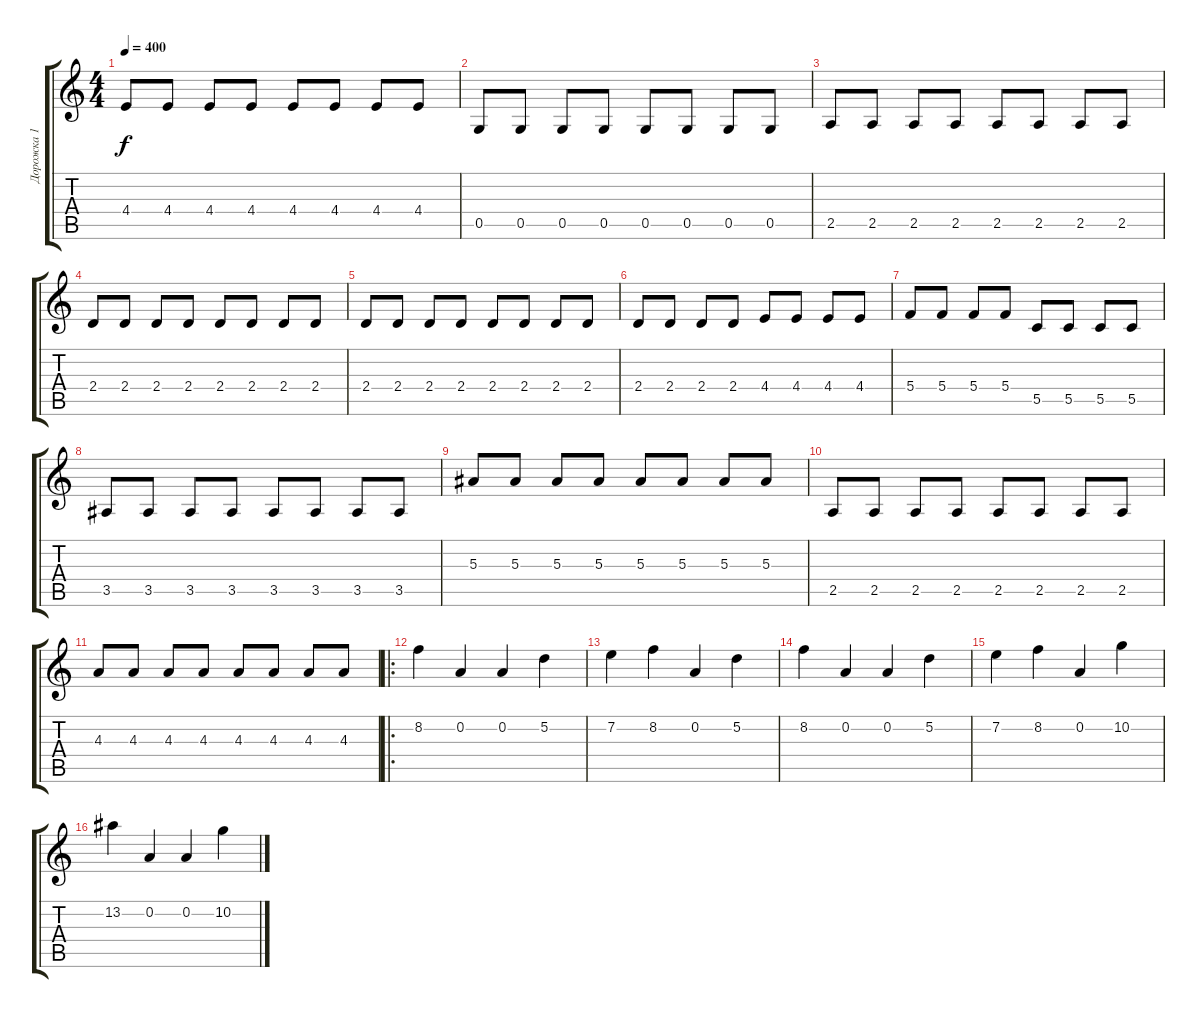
\track ("Дорожка 1" "Дорожка 1") {instrument overdrivenguitar}
\staff {score tabs}
\tuning (D4 A3 F3 C3 G2 D2) {hide}
\ts (4 4)
\tempo 400
\clef g2
\ks c
4.4.8{dy f} 4.4.8 4.4.8 4.4.8 4.4.8 4.4.8 4.4.8 4.4.8 |
0.5.8 0.5.8 0.5.8 0.5.8 0.5.8 0.5.8 0.5.8 0.5.8 |
2.5.8 2.5.8 2.5.8 2.5.8 2.5.8 2.5.8 2.5.8 2.5.8 |
2.4.8 2.4.8 2.4.8 2.4.8 2.4.8 2.4.8 2.4.8 2.4.8 |
2.4.8 2.4.8 2.4.8 2.4.8 2.4.8 2.4.8 2.4.8 2.4.8 |
2.4.8 2.4.8 2.4.8 2.4.8 4.4.8 4.4.8 4.4.8 4.4.8 |
5.4.8 5.4.8 5.4.8 5.4.8 5.5.8 5.5.8 5.5.8 5.5.8 |
3.5.8 3.5.8 3.5.8 3.5.8 3.5.8 3.5.8 3.5.8 3.5.8 |
5.3.8 5.3.8 5.3.8 5.3.8 5.3.8 5.3.8 5.3.8 5.3.8 |
2.5.8 2.5.8 2.5.8 2.5.8 2.5.8 2.5.8 2.5.8 2.5.8 |
4.3.8 4.3.8 4.3.8 4.3.8 4.3.8 4.3.8 4.3.8 4.3.8 |
\ro
8.2.4 0.2.4 0.2.4 5.2.4 |
7.2.4 8.2.4 0.2.4 5.2.4 |
8.2.4 0.2.4 0.2.4 5.2.4 |
7.2.4 8.2.4 0.2.4 10.2.4 |
13.2.4 0.2.4 0.2.4 10.2.4
